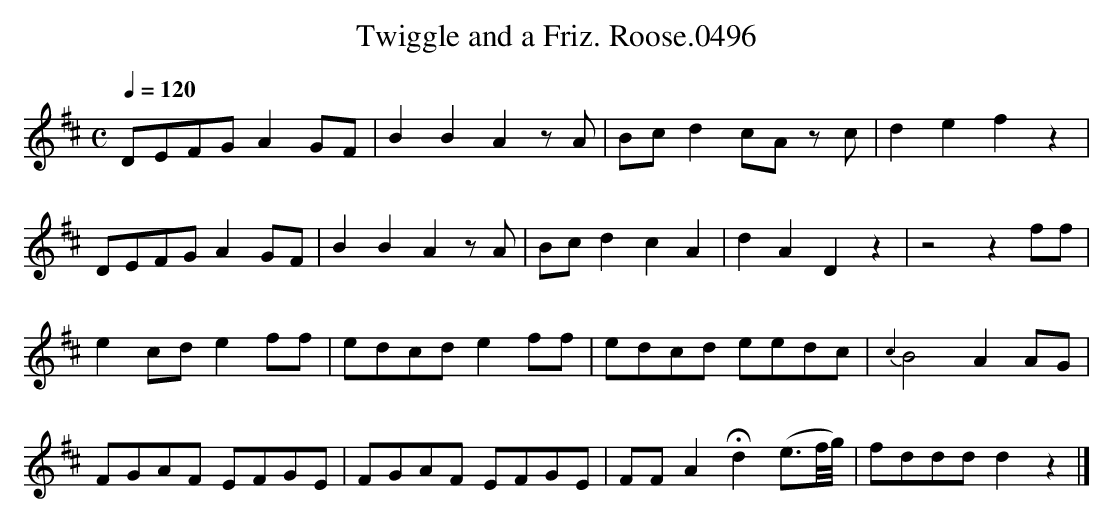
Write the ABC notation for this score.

X:1
T:Twiggle and a Friz. Roose.0496
M:C
L:1/8
Q:1/4=120
K:D
DEFGA2GF|B2B2A2zA|Bcd2cAz c|d2e2f2z2|
DEFGA2GF|B2B2A2zA|Bcd2c2A2|d2A2D2z2|z4z2ff|
e2cde2ff|edcde2ff|edcd eedc|{c2}B4A2AG|
FGAF EFGE|FGAF EFGE|FFA2Hd2 (e>f/g//)|fdddd2z2|]
